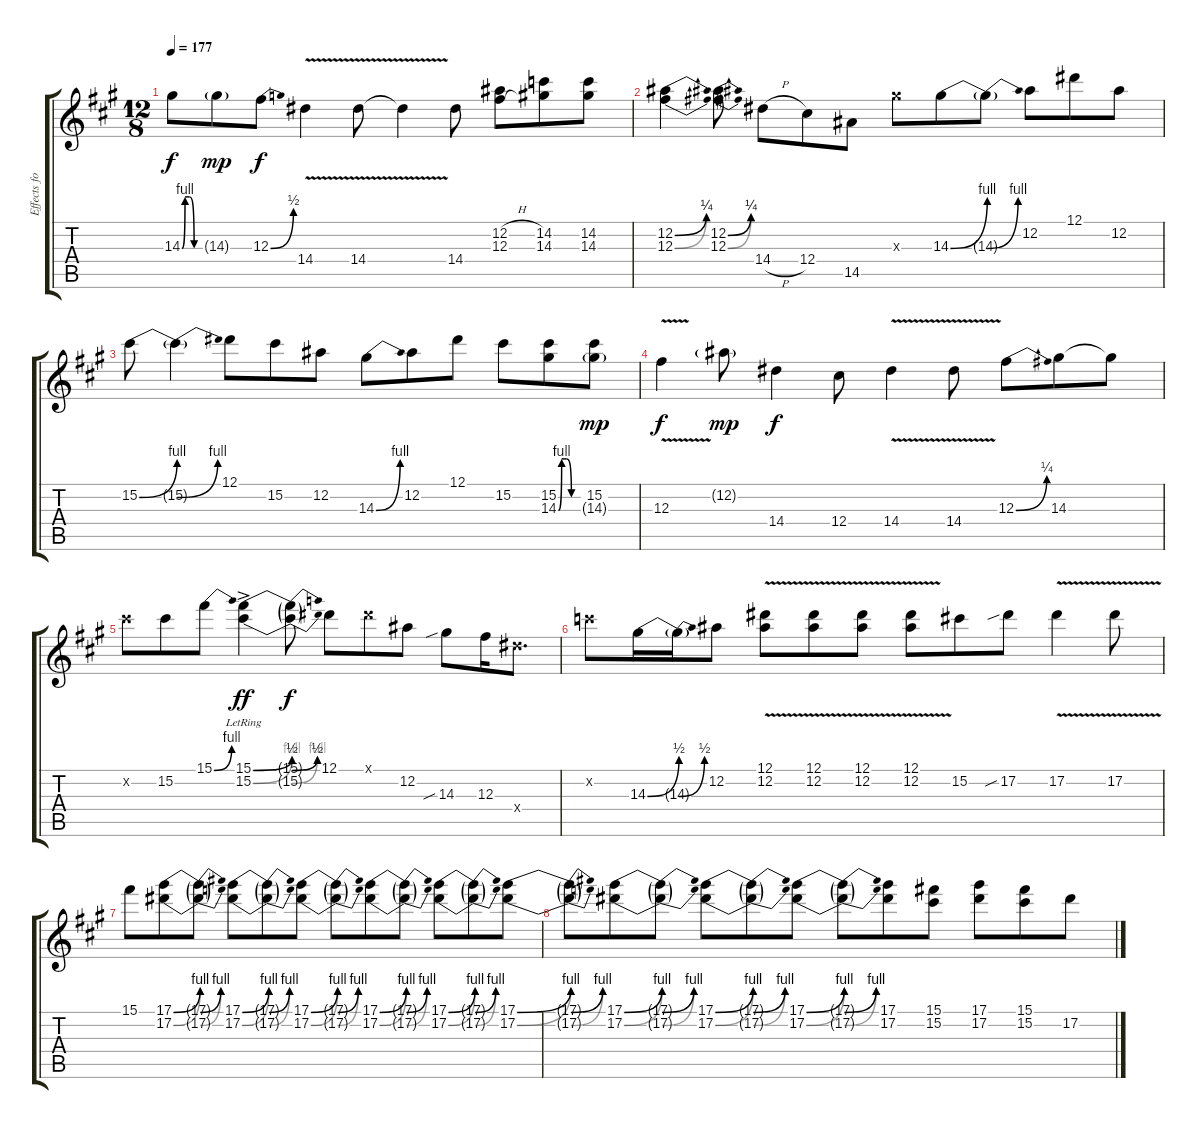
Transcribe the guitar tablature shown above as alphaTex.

\track ("Effects for Guitar 1" "Effects fo") {instrument acousticguitarsteel}
\staff {score tabs}
\tuning (Eb4 Bb3 Gb3 Db3 Ab2 Eb2) {hide}
\ts (12 8)
\tempo 177
\clef g2
\ks a
14.3{be (custom 0 0 10 4 25 4 40 0 60 0)}.8{dy f} 14.3{g}.8{dy mp} 12.3{be (bend 0 0 60 2)}.8{dy f} 14.4{v}.4 14.4{v}.8 14.4{v t}.4 14.4.8 (12.2{h} 12.3{h}).8 (14.2 14.3).8 (14.2 14.3).8 |
(12.2{be (bend 0 0 60 1)} 12.3{be (bend 0 0 60 1)}).4 (12.2{be (bend 0 0 60 1)} 12.3{be (bend 0 0 60 1)}).8 14.4{h}.8 12.4.8 14.5.8 14.3{x}.8 14.3{be (bend 0 0 60 4)}.8 14.3{be (bend 0 0 60 4) t}.8 12.2.8 12.1.8 12.2.8 |
15.2{be (bend 0 0 60 4)}.8 15.2{be (bend 0 0 60 4) t}.4 12.1.8 15.2.8 12.2.8 14.3{be (bend 0 0 60 4)}.8 12.2.8 12.1.8 15.2.8 (15.2 14.3{be (custom 0 0 10 4 25 4 40 0 60 0)}).8 (15.2 14.3{g}).8{dy mp} |
12.3{v}.4{dy f} 12.2{g}.8{dy mp} 14.4.4{dy f} 12.4.8 14.4{v}.4 14.4{v}.8 12.3{be (bend 0 0 60 1)}.8 14.3.8 14.3{t}.8 |
15.2{x}.8 15.2.8 15.1{be (bend 0 0 60 4)}.8 (15.1{be (bend 0 0 60 2) ac lr} 15.2{be (bend 0 0 60 4) ac lr}).4{dy ff} (15.1{be (bend 0 0 60 2) t} 15.2{be (bend 0 0 60 4) t}).8{dy f} 12.1.8 12.1{x}.8 12.2.8 14.3{sib}.8 12.3.16 14.4{x}.8{d} |
14.2{x}.8 14.3{be (bend 0 0 60 2)}.16 14.3{be (bend 0 0 60 2) t}.16 12.2.8 (12.1{v} 12.2{v}).8 (12.1{v} 12.2{v}).8 (12.1{v} 12.2{v}).8 (12.1{v} 12.2{v}).8 15.2.8 17.2{sib}.8 17.2{v}.4 17.2{v}.8 |
15.1.8 (17.1{be (bend 0 0 60 4)} 17.2{be (bend 0 0 60 4)}).8 (17.1{be (bend 0 0 60 4) t} 17.2{be (bend 0 0 60 4) t}).8 (17.1{be (bend 0 0 60 4)} 17.2{be (bend 0 0 60 4)}).8 (17.1{be (bend 0 0 60 4) t} 17.2{be (bend 0 0 60 4) t}).8 (17.1{be (bend 0 0 60 4)} 17.2{be (bend 0 0 60 4)}).8 (17.1{be (bend 0 0 60 4) t} 17.2{be (bend 0 0 60 4) t}).8 (17.1{be (bend 0 0 60 4)} 17.2{be (bend 0 0 60 4)}).8 (17.1{be (bend 0 0 60 4) t} 17.2{be (bend 0 0 60 4) t}).8 (17.1{be (bend 0 0 60 4)} 17.2{be (bend 0 0 60 4)}).8 (17.1{be (bend 0 0 60 4) t} 17.2{be (bend 0 0 60 4) t}).8 (17.1{be (bend 0 0 60 4)} 17.2{be (bend 0 0 60 4)}).8 |
(17.1{be (bend 0 0 60 4) t} 17.2{be (bend 0 0 60 4) t}).8 (17.1{be (bend 0 0 60 4)} 17.2{be (bend 0 0 60 4)}).8 (17.1{be (bend 0 0 60 4) t} 17.2{be (bend 0 0 60 4) t}).8 (17.1{be (bend 0 0 60 4)} 17.2{be (bend 0 0 60 4)}).8 (17.1{be (bend 0 0 60 4) t} 17.2{be (bend 0 0 60 4) t}).8 (17.1{be (bend 0 0 60 4)} 17.2{be (bend 0 0 60 4)}).8 (17.1{be (bend 0 0 60 4) t} 17.2{be (bend 0 0 60 4) t}).8 (17.1 17.2).8 (15.1 15.2).8 (17.1 17.2).8 (15.1 15.2).8 17.2.8
